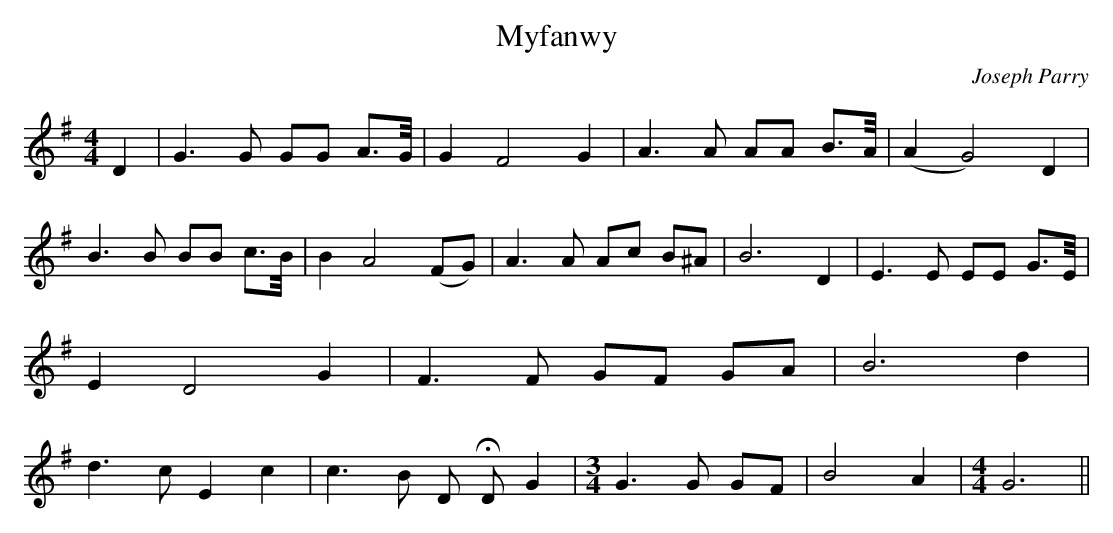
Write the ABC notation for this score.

X:1
T:Myfanwy
C:Joseph Parry
M:4/4
L:1/8
K:G
D2 | G3 G GG A>G/ | G2 F4 G2 | A3 A AA B>A/ | (A2G4)D2 |B3 B BB c>B/ | B2 A4 (FG) | A3 A Ac B^A | B6 D2 | E3 E EE G>E/ | E2 D4 G2 | F3 F GF GA | B6 d2 |d3 c E2 c2 | c3 B D HD G2 | [M:3/4] G3 G GF | B4 A2| [M:4/4] G6||
